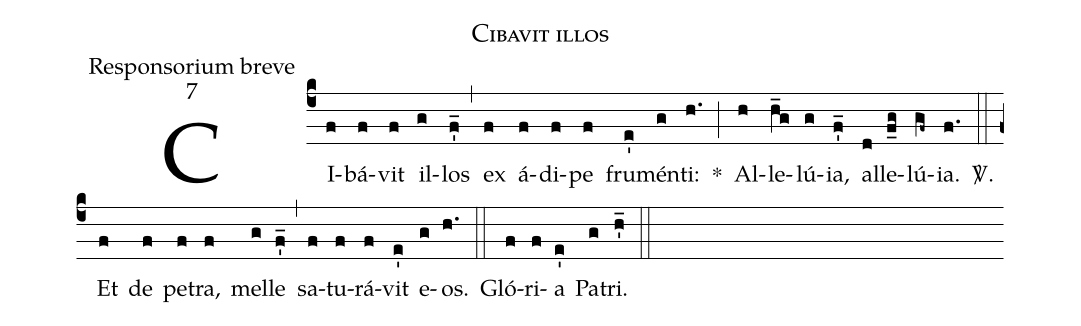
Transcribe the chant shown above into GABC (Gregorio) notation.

name:Cibavit illos;
office-part:Responsorium breve;
mode:7;
%%
(c4) CI(f)bá(f)vit(f) il(g)los(f'_) (,) ex(f) á(f)di(f)pe(f) fru(e')mén(g)ti:(h.) *(;) Al(h)le(h_g)lú(g)ia,(f'_) al(d)le(f_g)lú(gf~)ia.(f.) <sp>V/</sp>.(::) Et(f) de(f) pe(f)tra,(f) mel(g)le(f'_) (,) sa(f)tu(f)rá(f)vit(e') e(g)os.(h.) (::) Gló(f)ri(f)a(e') Pa(g)tri.(h'_) (::)
